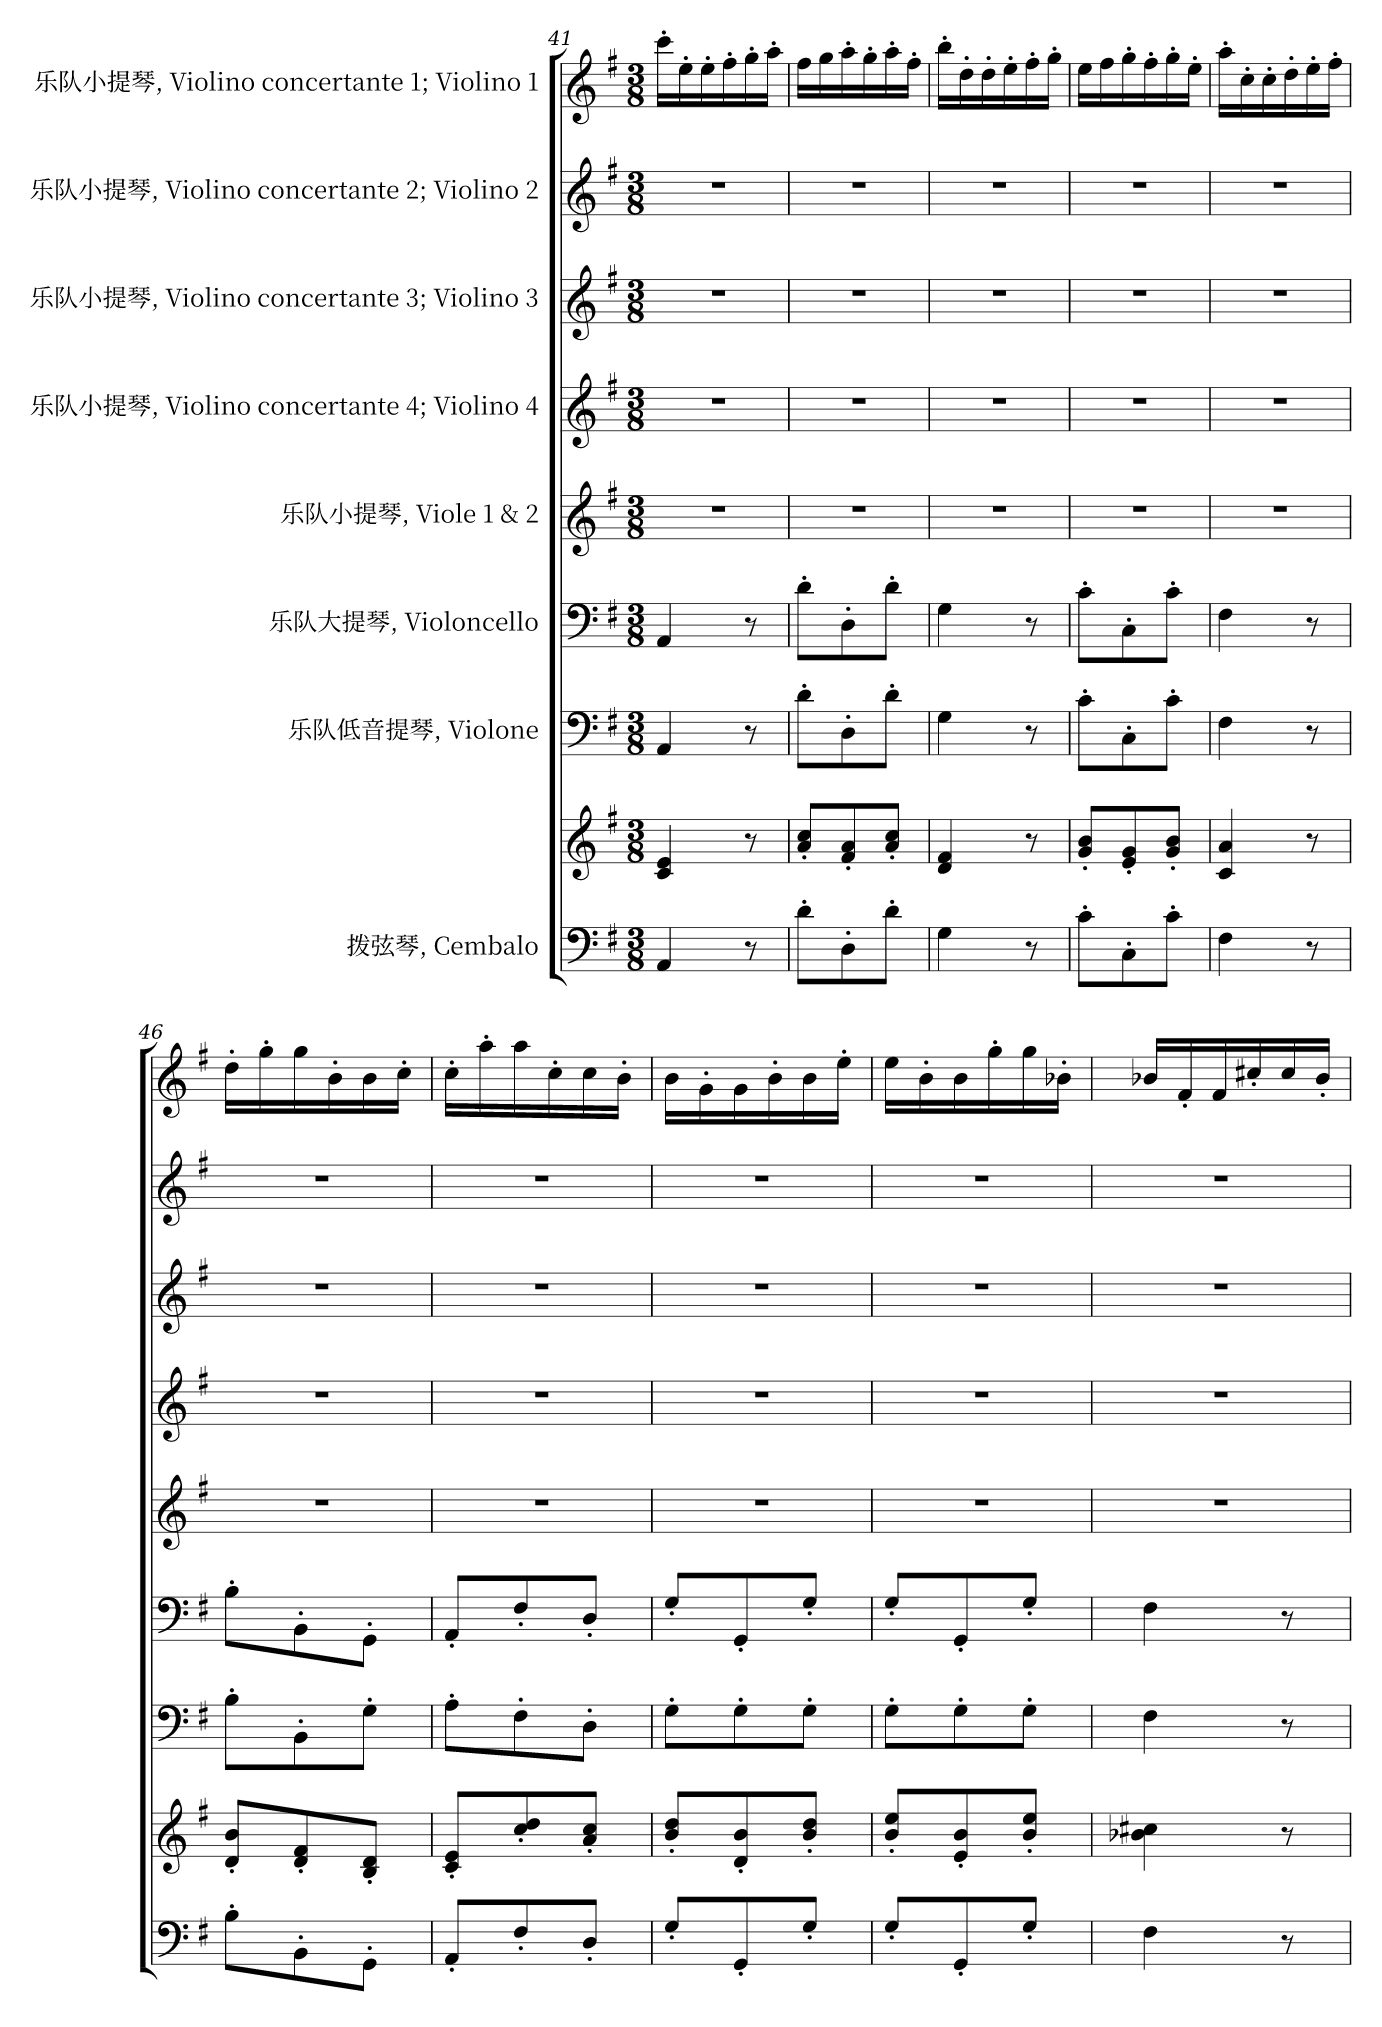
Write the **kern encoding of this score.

**kern	**kern	**kern	**kern	**kern	**kern	**kern	**kern	**kern
*part8	*part8	*part7	*part6	*part5	*part4	*part3	*part2	*part1
*staff9	*staff8	*staff7	*staff6	*staff5	*staff4	*staff3	*staff2	*staff1
*I"拨弦琴, Cembalo	*	*I"乐队低音提琴, Violone	*I"乐队大提琴, Violoncello	*I"乐队小提琴, Viole 1 &amp; 2	*I"乐队小提琴, Violino concertante 4; Violino 4	*I"乐队小提琴, Violino concertante 3; Violino 3	*I"乐队小提琴, Violino concertante 2; Violino 2	*I"乐队小提琴, Violino concertante 1; Violino 1
*clefF4	*clefG2	*clefF4	*clefF4	*clefG2	*clefG2	*clefG2	*clefG2	*clefG2
*	*	*ITrd7c12	*	*	*	*	*	*
*k[f#]	*k[f#]	*k[f#]	*k[f#]	*k[f#]	*k[f#]	*k[f#]	*k[f#]	*k[f#]
*M3/8	*M3/8	*M3/8	*M3/8	*M3/8	*M3/8	*M3/8	*M3/8	*M3/8
=41	=41	=41	=41	=41	=41	=41	=41	=41
4AA/	4c/ 4e/	4AAA/	4AA/	4.r	4.r	4.r	4.r	16ccc'\LL
.	.	.	.	.	.	.	.	16ee'\
.	.	.	.	.	.	.	.	16ee'\
.	.	.	.	.	.	.	.	16ff#'\
8r	8r	8r	8r	.	.	.	.	16gg'\
.	.	.	.	.	.	.	.	16aa'\JJ
=42	=42	=42	=42	=42	=42	=42	=42	=42
8d'\L	8a/' 8cc/'L	8D'\L	8d'\L	4.r	4.r	4.r	4.r	16ff#\LL
.	.	.	.	.	.	.	.	16gg\
8D'\	8f#/' 8a/'	8DD'\	8D'\	.	.	.	.	16aa'\
.	.	.	.	.	.	.	.	16gg'\
8d'\J	8a/' 8cc/'J	8D'\J	8d'\J	.	.	.	.	16aa'\
.	.	.	.	.	.	.	.	16ff#'\JJ
=43	=43	=43	=43	=43	=43	=43	=43	=43
4G\	4d/ 4f#/	4GG\	4G\	4.r	4.r	4.r	4.r	16bb'\LL
.	.	.	.	.	.	.	.	16dd'\
.	.	.	.	.	.	.	.	16dd'\
.	.	.	.	.	.	.	.	16ee'\
8r	8r	8r	8r	.	.	.	.	16ff#'\
.	.	.	.	.	.	.	.	16gg'\JJ
=44	=44	=44	=44	=44	=44	=44	=44	=44
8c'\L	8g/' 8b/'L	8C'\L	8c'\L	4.r	4.r	4.r	4.r	16ee\LL
.	.	.	.	.	.	.	.	16ff#\
8C'\	8e/' 8g/'	8CC'\	8C'\	.	.	.	.	16gg'\
.	.	.	.	.	.	.	.	16ff#'\
8c'\J	8g/' 8b/'J	8C'\J	8c'\J	.	.	.	.	16gg'\
.	.	.	.	.	.	.	.	16ee'\JJ
=45	=45	=45	=45	=45	=45	=45	=45	=45
4F#\	4c/ 4a/	4FF#\	4F#\	4.r	4.r	4.r	4.r	16aa'\LL
.	.	.	.	.	.	.	.	16cc'\
.	.	.	.	.	.	.	.	16cc'\
.	.	.	.	.	.	.	.	16dd'\
8r	8r	8r	8r	.	.	.	.	16ee'\
.	.	.	.	.	.	.	.	16ff#'\JJ
!!LO:PB:g=z
=46	=46	=46	=46	=46	=46	=46	=46	=46
8B'\L	8d/' 8b/'L	8BB'\L	8B'\L	4.r	4.r	4.r	4.r	16dd'\LL
.	.	.	.	.	.	.	.	16gg'\
8BB'\	8d/' 8f#/'	8BBB'\	8BB'\	.	.	.	.	16gg\
.	.	.	.	.	.	.	.	16b'\
8GG'\J	8B/' 8d/'J	8GG'\J	8GG'\J	.	.	.	.	16b\
.	.	.	.	.	.	.	.	16cc'\JJ
=47	=47	=47	=47	=47	=47	=47	=47	=47
8AA'/L	8c/' 8e/'L	8AA'\L	8AA'/L	4.r	4.r	4.r	4.r	16cc'\LL
.	.	.	.	.	.	.	.	16aa'\
8F#'/	8cc/' 8dd/'	8FF#'\	8F#'/	.	.	.	.	16aa\
.	.	.	.	.	.	.	.	16cc'\
8D'/J	8a/' 8cc/'J	8DD'\J	8D'/J	.	.	.	.	16cc\
.	.	.	.	.	.	.	.	16b'\JJ
=48	=48	=48	=48	=48	=48	=48	=48	=48
8G'/L	8b/' 8dd/'L	8GG'\L	8G'/L	4.r	4.r	4.r	4.r	16b\LL
.	.	.	.	.	.	.	.	16g'\
8GG'/	8d/' 8b/'	8GG'\	8GG'/	.	.	.	.	16g\
.	.	.	.	.	.	.	.	16b'\
8G'/J	8b/' 8dd/'J	8GG'\J	8G'/J	.	.	.	.	16b\
.	.	.	.	.	.	.	.	16ee'\JJ
=49	=49	=49	=49	=49	=49	=49	=49	=49
8G'/L	8b/' 8ee/'L	8GG'\L	8G'/L	4.r	4.r	4.r	4.r	16ee\LL
.	.	.	.	.	.	.	.	16b'\
8GG'/	8e/' 8b/'	8GG'\	8GG'/	.	.	.	.	16b\
.	.	.	.	.	.	.	.	16gg'\
8G'/J	8b/' 8ee/'J	8GG'\J	8G'/J	.	.	.	.	16gg\
.	.	.	.	.	.	.	.	16b-X'\JJ
=50	=50	=50	=50	=50	=50	=50	=50	=50
4F#\	4b-X\ 4cc#X\	4FF#\	4F#\	4.r	4.r	4.r	4.r	16b-X/LL
.	.	.	.	.	.	.	.	16f#'/
.	.	.	.	.	.	.	.	16f#/
.	.	.	.	.	.	.	.	16cc#X'/
8r	8r	8r	8r	.	.	.	.	16cc#/
.	.	.	.	.	.	.	.	16b-'/JJ
=	=	=	=	=	=	=	=	=
*-	*-	*-	*-	*-	*-	*-	*-	*-
